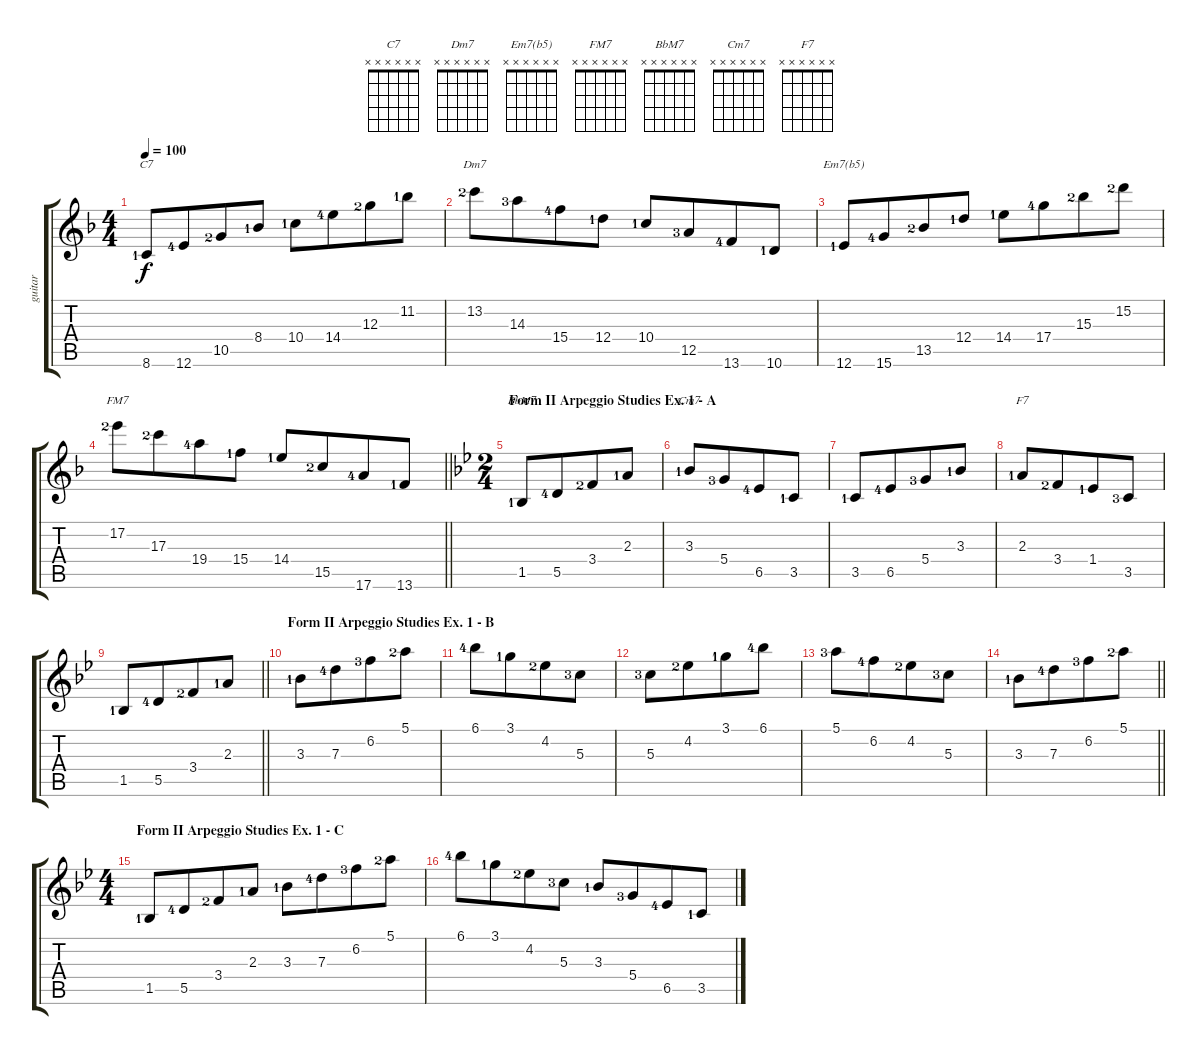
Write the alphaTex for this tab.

\track ("guitar" "guitar") {instrument acousticguitarnylon}
\staff {score tabs}
\tuning (E4 B3 G3 D3 A2 E2) {hide}
\chord ("C7" x x x x x x)
\chord ("Dm7" x x x x x x)
\chord ("Em7(b5)" x x x x x x)
\chord ("FM7" x x x x x x)
\chord ("BbM7" x x x x x x)
\chord ("Cm7" x x x x x x)
\chord ("F7" x x x x x x)
\ts (4 4)
\tempo 100
\clef g2
\ks f
8.6{lf 2}.8{ch "C7" dy f} 12.6{lf 5}.8{beam merge} 10.5{lf 3}.8 8.4{lf 2}.8 10.4{lf 2}.8 14.4{lf 5}.8{beam merge} 12.3{lf 3}.8 11.2{lf 2}.8 |
13.2{lf 3}.8{ch "Dm7"} 14.3{lf 4}.8{beam merge} 15.4{lf 5}.8 12.4{lf 2}.8 10.4{lf 2}.8 12.5{lf 4}.8{beam merge} 13.6{lf 5}.8 10.6{lf 2}.8 |
12.6{lf 2}.8{ch "Em7(b5)"} 15.6{lf 5}.8{beam merge} 13.5{lf 3}.8 12.4{lf 2}.8 14.4{lf 2}.8 17.4{lf 5}.8{beam merge} 15.3{lf 3}.8 15.2{lf 3}.8 |
\barLineRight lightlight
17.2{lf 3}.8{ch "FM7"} 17.3{lf 3}.8{beam merge} 19.4{lf 5}.8 15.4{lf 2}.8 14.4{lf 2}.8{beam Up} 15.5{lf 3}.8{beam Up beam merge} 17.6{lf 5}.8{beam Up} 13.6{lf 2}.8{beam Up} |
\ts (2 4)
\section ("" "Form II Arpeggio Studies Ex. 1 - A")
\ks bb
1.5{lf 2}.8{ch "BbM7"} 5.5{lf 5}.8{beam merge} 3.4{lf 3}.8 2.3{lf 2}.8 |
3.3{lf 2}.8{ch "Cm7"} 5.4{lf 4}.8{beam merge} 6.5{lf 5}.8 3.5{lf 2}.8 |
3.5{lf 2}.8 6.5{lf 5}.8{beam merge} 5.4{lf 4}.8 3.3{lf 2}.8 |
2.3{lf 2}.8{ch "F7"} 3.4{lf 3}.8{beam merge} 1.4{lf 2}.8 3.5{lf 4}.8 |
\barLineRight lightlight
1.5{lf 2}.8 5.5{lf 5}.8{beam merge} 3.4{lf 3}.8 2.3{lf 2}.8 |
\section ("" "Form II Arpeggio Studies Ex. 1 - B")
3.3{lf 2}.8 7.3{lf 5}.8{beam merge} 6.2{lf 4}.8 5.1{lf 3}.8 |
6.1{lf 5}.8 3.1{lf 2}.8{beam merge} 4.2{lf 3}.8 5.3{lf 4}.8 |
5.3{lf 4}.8 4.2{lf 3}.8{beam merge} 3.1{lf 2}.8 6.1{lf 5}.8 |
5.1{lf 4}.8 6.2{lf 5}.8{beam merge} 4.2{lf 3}.8 5.3{lf 4}.8 |
\barLineRight lightlight
3.3{lf 2}.8 7.3{lf 5}.8{beam merge} 6.2{lf 4}.8 5.1{lf 3}.8 |
\ts (4 4)
\section ("" "Form II Arpeggio Studies Ex. 1 - C")
1.5{lf 2}.8 5.5{lf 5}.8{beam merge} 3.4{lf 3}.8 2.3{lf 2}.8 3.3{lf 2}.8 7.3{lf 5}.8{beam merge} 6.2{lf 4}.8 5.1{lf 3}.8 |
6.1{lf 5}.8 3.1{lf 2}.8{beam merge} 4.2{lf 3}.8 5.3{lf 4}.8 3.3{lf 2}.8 5.4{lf 4}.8{beam merge} 6.5{lf 5}.8 3.5{lf 2}.8
